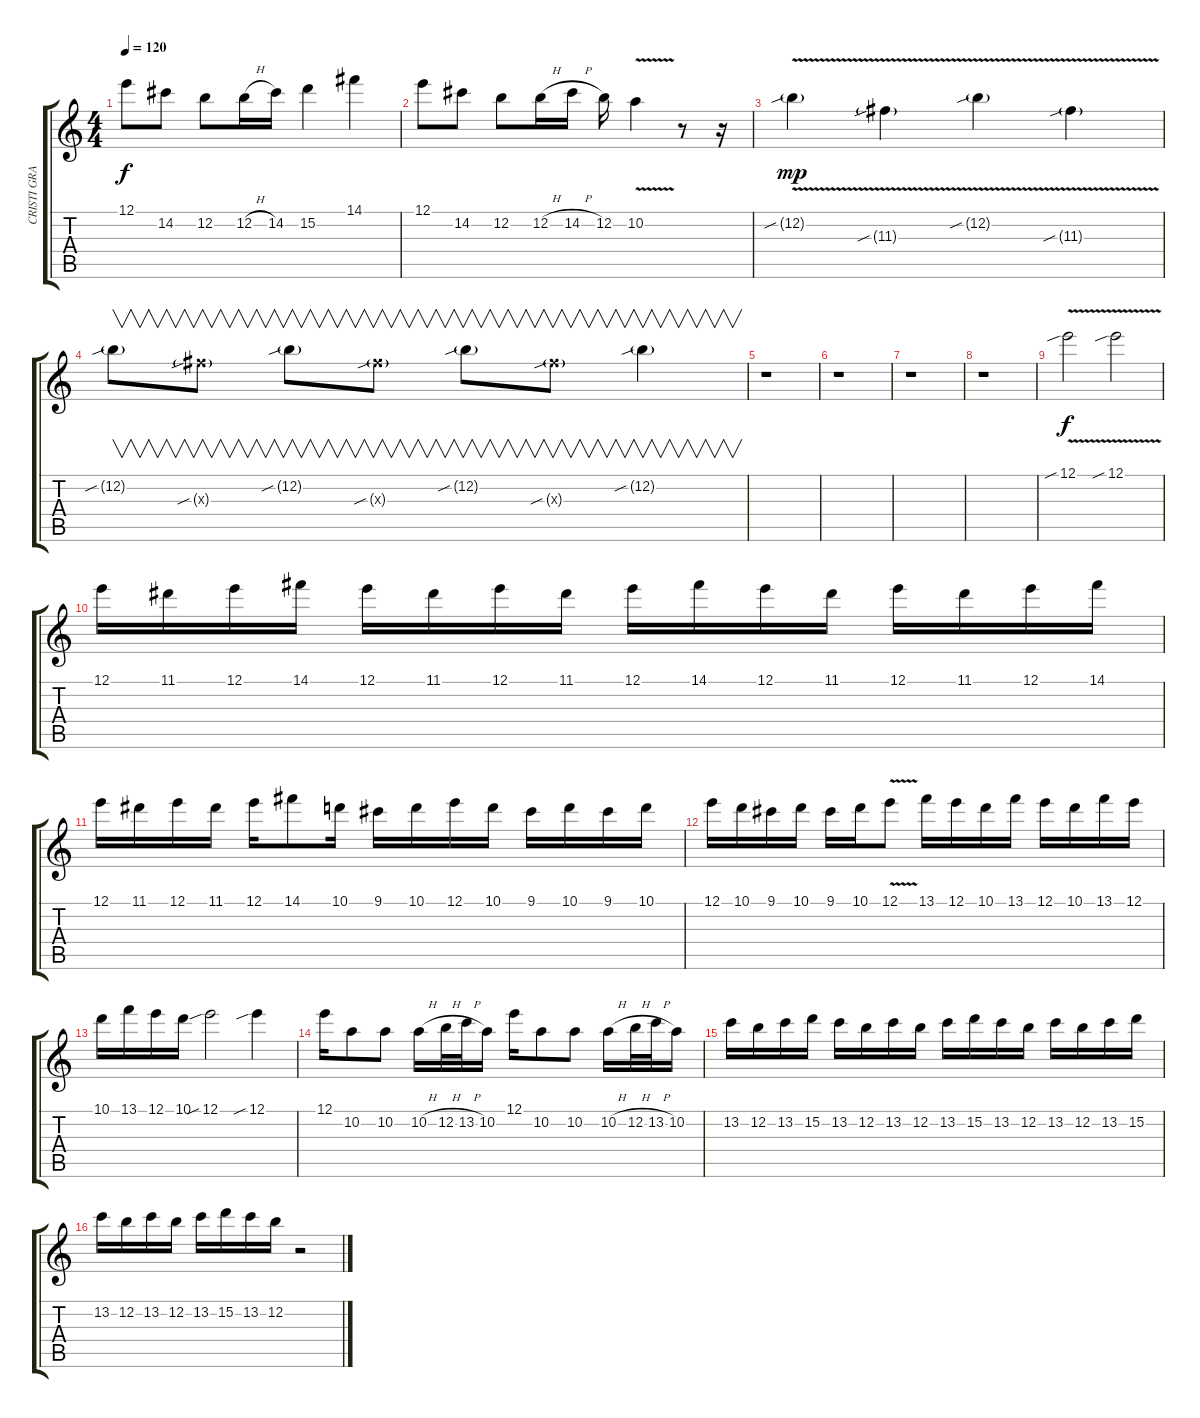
\track ("CRISTI GRAM" "CRISTI GRA") {instrument overdrivenguitar}
\staff {score tabs}
\tuning (E4 B3 G3 D3 A2 E2) {hide}
\ts (4 4)
\tempo 120
\clef g2
\ks c
12.1.8{dy f} 14.2.8 12.2.8 12.2{h}.16 14.2.16 15.2.4 14.1.4 |
12.1.8 14.2.8 12.2.8 12.2{h}.16 14.2{h}.16 12.2.16 10.2{v}.4 r.8 r.16 |
12.2{v sib g}.4{dy mp} 11.3{v sib g}.4 12.2{v sib g}.4 11.3{v sib g}.4 |
12.2{sib g}.8{v} 11.3{sib g x}.8{v} 12.2{sib g}.8{v} 11.3{sib g x}.8{v} 12.2{sib g}.8{v} 11.3{sib g x}.8{v} 12.2{sib g}.4{v} |
r.1 |
r.1 |
r.1 |
r.1 |
12.1{v sib}.2{dy f} 12.1{v sib}.2 |
12.1.16 11.1.16 12.1.16 14.1.16 12.1.16 11.1.16 12.1.16 11.1.16 12.1.16 14.1.16 12.1.16 11.1.16 12.1.16 11.1.16 12.1.16 14.1.16 |
12.1.16 11.1.16 12.1.16 11.1.16 12.1.16 14.1.8 10.1.16 9.1.16 10.1.16 12.1.16 10.1.16 9.1.16 10.1.16 9.1.16 10.1.16 |
12.1.16 10.1.16 9.1.16 10.1.16 9.1.16 10.1.16 12.1{v}.8 13.1.16 12.1.16 10.1.16 13.1.16 12.1.16 10.1.16 13.1.16 12.1.16 |
10.1.16 13.1.16 12.1.16 10.1.16 12.1{sib}.2 12.1{sib}.4 |
12.1.16 10.2.8 10.2.8 10.2{h}.16 12.2{h}.32 13.2{h}.32 10.2.16 12.1.16 10.2.8 10.2.8 10.2{h}.16 12.2{h}.32 13.2{h}.32 10.2.16 |
13.2.16 12.2.16 13.2.16 15.2.16 13.2.16 12.2.16 13.2.16 12.2.16 13.2.16 15.2.16 13.2.16 12.2.16 13.2.16 12.2.16 13.2.16 15.2.16 |
13.2.16 12.2.16 13.2.16 12.2.16 13.2.16 15.2.16 13.2.16 12.2.16 r.2
